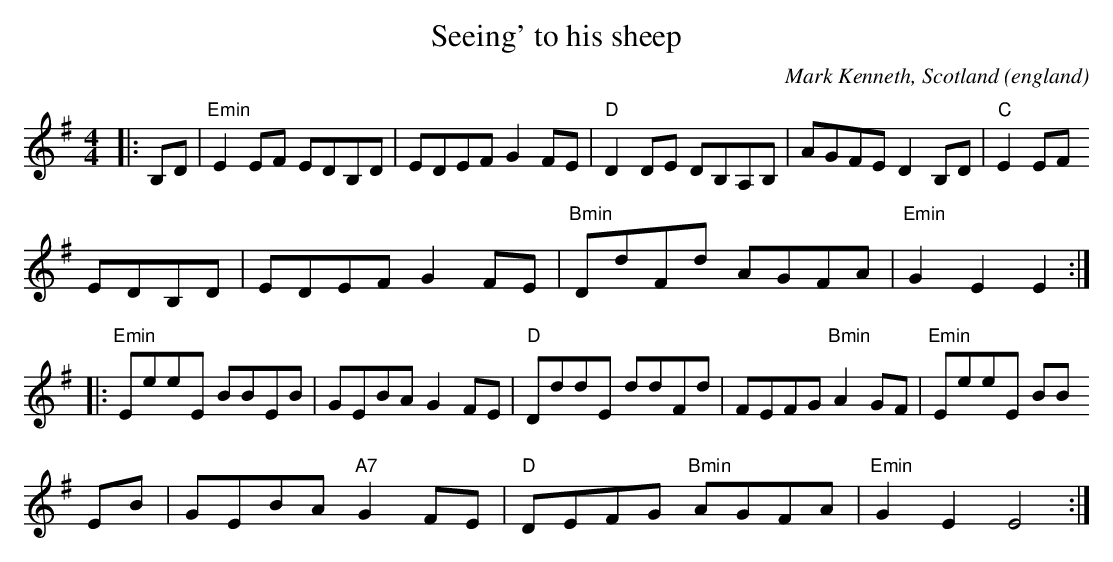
X:1
T:Seeing' to his sheep
O:england
M:4/4
L:1/8
C:Mark Kenneth, Scotland
K:EMin
|:B,D|"Emin"E2 EF EDB,D|EDEF G2 FE|"D"D2 DE DB,A,B,|AGFE D2 B,D|"C"E2 EF
EDB,D|EDEF G2 FE|"Bmin"DdFd AGFA|"Emin"G2E2E2:|
|:"Emin"EeeE BBEB|GEBA G2 FE|"D"DddE ddFd|FEFG "Bmin"A2 GF|"Emin"EeeE BB
EB|GEBA "A7"G2 FE|"D"DEFG "Bmin"AGFA|"Emin"G2E2E4:|
